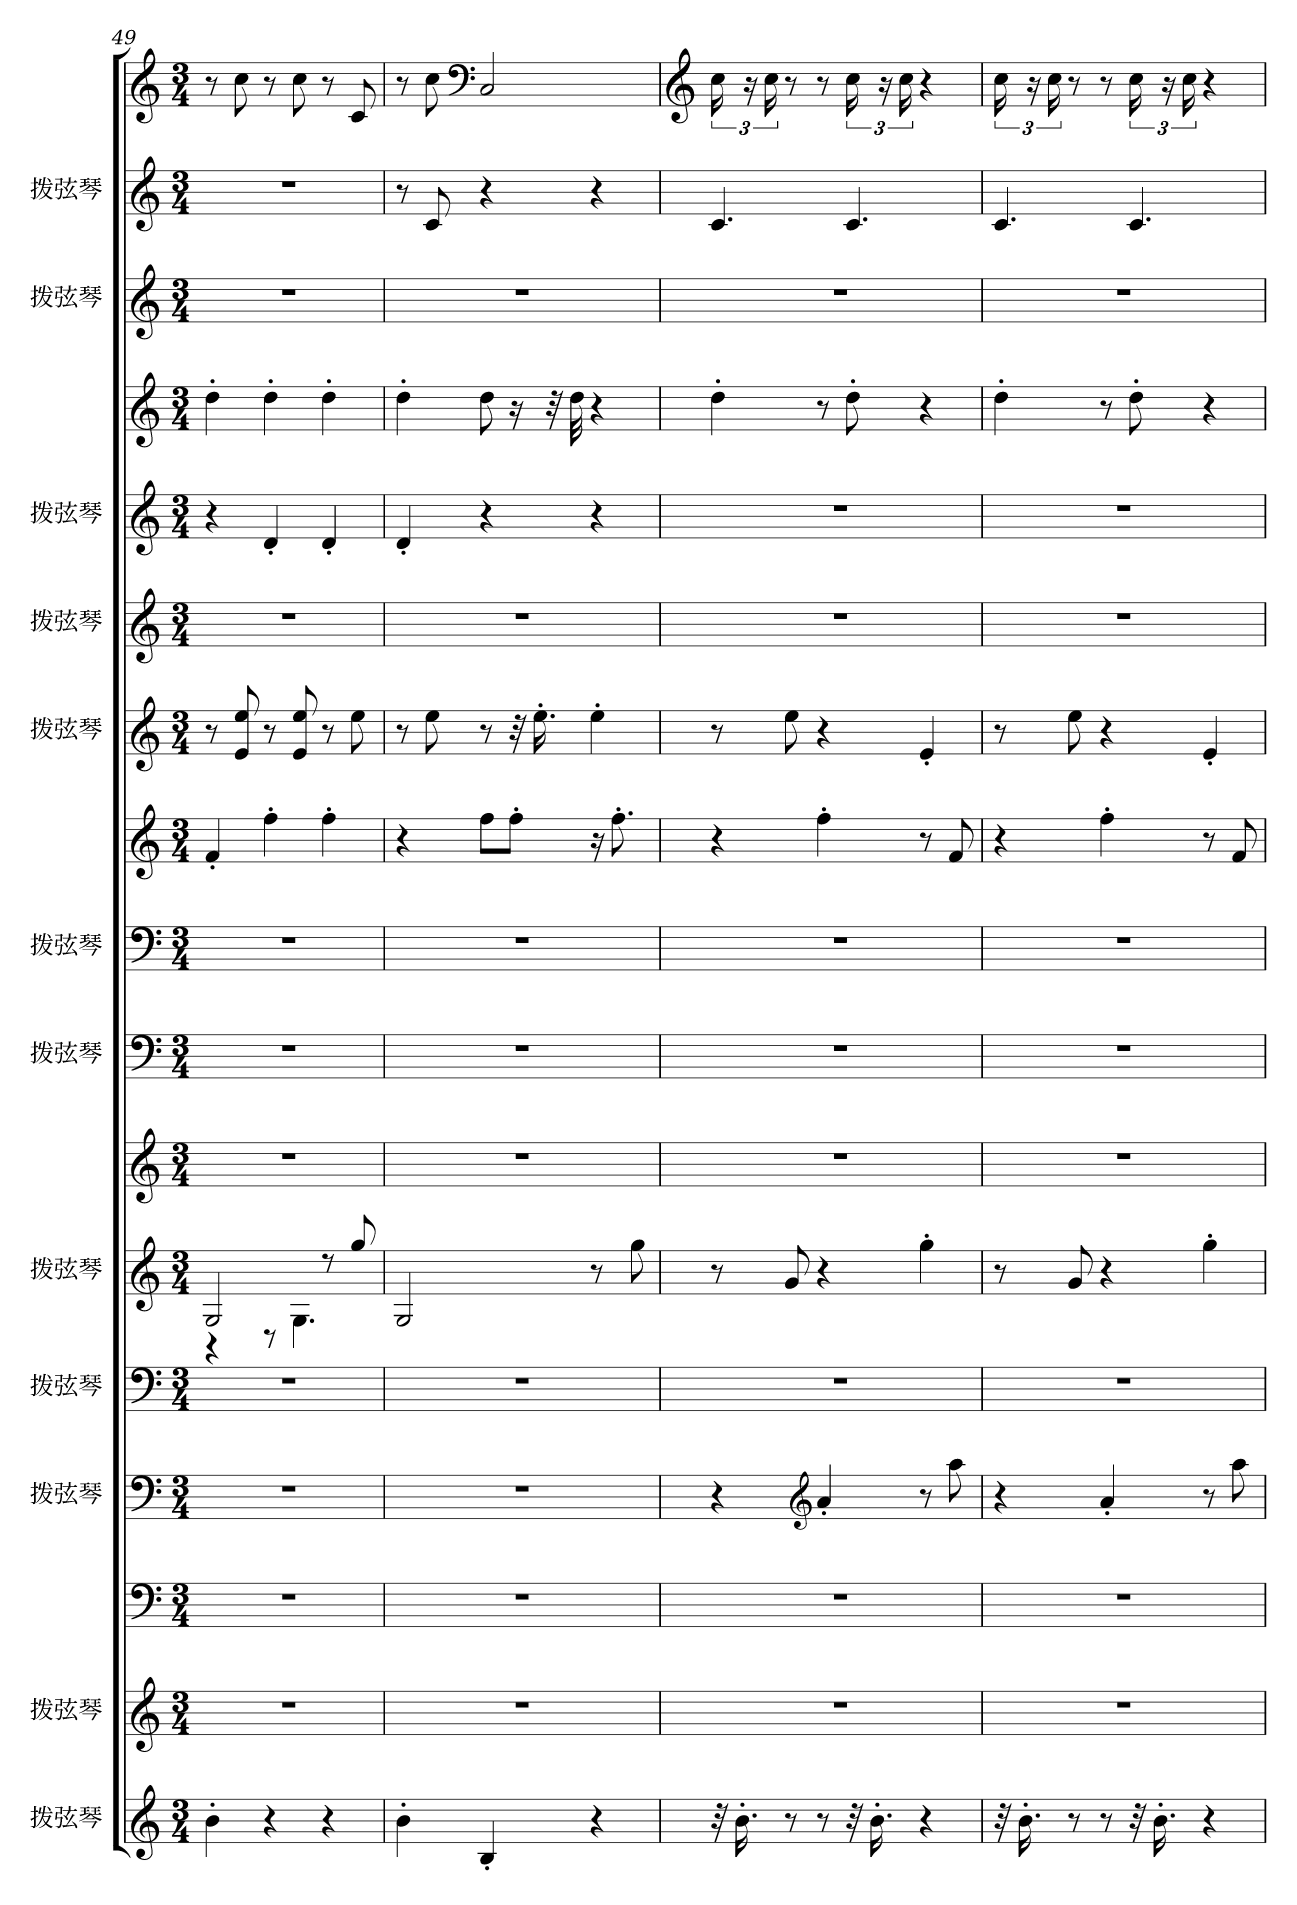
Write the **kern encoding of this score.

**kern	**kern	**kern	**kern	**kern	**kern	**kern	**kern	**kern	**kern	**kern	**kern	**kern	**kern	**kern	**kern	**kern
*part12	*part11	*part11	*part10	*part9	*part8	*part8	*part7	*part6	*part6	*part5	*part4	*part3	*part3	*part2	*part1	*part1
*staff17	*staff16	*staff15	*staff14	*staff13	*staff12	*staff11	*staff10	*staff9	*staff8	*staff7	*staff6	*staff5	*staff4	*staff3	*staff2	*staff1
*I"拨弦琴	*I"拨弦琴	*	*I"拨弦琴	*I"拨弦琴	*I"拨弦琴	*	*I"拨弦琴	*I"拨弦琴	*	*I"拨弦琴	*I"拨弦琴	*I"拨弦琴	*	*I"拨弦琴	*I"拨弦琴	*
*clefG2	*clefG2	*clefF4	*clefF4	*clefF4	*clefG2	*clefG2	*clefF4	*clefF4	*clefG2	*clefG2	*clefG2	*clefG2	*clefG2	*clefG2	*clefG2	*clefG2
*k[]	*k[]	*k[]	*k[]	*k[]	*k[]	*k[]	*k[]	*k[]	*k[]	*k[]	*k[]	*k[]	*k[]	*k[]	*k[]	*k[]
*M3/4	*M3/4	*M3/4	*M3/4	*M3/4	*M3/4	*M3/4	*M3/4	*M3/4	*M3/4	*M3/4	*M3/4	*M3/4	*M3/4	*M3/4	*M3/4	*M3/4
=49	=49	=49	=49	=49	=49	=49	=49	=49	=49	=49	=49	=49	=49	=49	=49	=49
*	*	*	*	*	*^	*	*	*	*	*	*	*	*	*	*	*
4b'\	2.r	2.r	2.r	2.r	2G/	4r	2.r	2.r	2.r	4f'/	8r	2.r	4r	4dd'\	2.r	2.r	8r
.	.	.	.	.	.	.	.	.	.	.	8e/ 8ee/	.	.	.	.	.	8cc\
4r	.	.	.	.	.	8r	.	.	.	4ff'\	8r	.	4d'/	4dd'\	.	.	8r
.	.	.	.	.	.	4.G\	.	.	.	.	8e/ 8ee/	.	.	.	.	.	8cc\
4r	.	.	.	.	8r	.	.	.	.	4ff'\	8r	.	4d'/	4dd'\	.	.	8r
.	.	.	.	.	8gg/	.	.	.	.	.	8ee\	.	.	.	.	.	8c/
*	*	*	*	*	*v	*v	*	*	*	*	*	*	*	*	*	*	*
!!LO:PB:g=z
=50	=50	=50	=50	=50	=50	=50	=50	=50	=50	=50	=50	=50	=50	=50	=50	=50
4b'\	2.r	2.r	2.r	2.r	2G/	2.r	2.r	2.r	4r	8r	2.r	4d'/	4dd'\	2.r	8r	8r
.	.	.	.	.	.	.	.	.	.	8ee\	.	.	.	.	8c/	8cc\
*	*	*	*	*	*	*	*	*	*	*	*	*	*	*	*	*clefF4
4B'/	.	.	.	.	.	.	.	.	8ff\L	8r	.	4r	8dd\	.	4r	2C/
.	.	.	.	.	.	.	.	.	8ff'\J	32r	.	.	16r	.	.	.
.	.	.	.	.	.	.	.	.	.	16.ee'\	.	.	.	.	.	.
.	.	.	.	.	.	.	.	.	.	.	.	.	32r	.	.	.
.	.	.	.	.	.	.	.	.	.	.	.	.	32dd\	.	.	.
4r	.	.	.	.	8r	.	.	.	16r	4ee'\	.	4r	4r	.	4r	.
.	.	.	.	.	.	.	.	.	8.ff'\	.	.	.	.	.	.	.
.	.	.	.	.	8gg\	.	.	.	.	.	.	.	.	.	.	.
=51	=51	=51	=51	=51	=51	=51	=51	=51	=51	=51	=51	=51	=51	=51	=51	=51
*	*	*	*	*	*	*	*	*	*	*	*	*	*	*	*	*clefG2
32r	2.r	2.r	4r	2.r	8r	2.r	2.r	2.r	4r	8r	2.r	2.r	4dd'\	2.r	4.c/	24cc\
16.b'\	.	.	.	.	.	.	.	.	.	.	.	.	.	.	.	.
.	.	.	.	.	.	.	.	.	.	.	.	.	.	.	.	24r
.	.	.	.	.	.	.	.	.	.	.	.	.	.	.	.	24cc\
8r	.	.	.	.	8g/	.	.	.	.	8ee\	.	.	.	.	.	8r
*	*	*	*clefG2	*	*	*	*	*	*	*	*	*	*	*	*	*
8r	.	.	4a'/	.	4r	.	.	.	4ff'\	4r	.	.	8r	.	.	8r
32r	.	.	.	.	.	.	.	.	.	.	.	.	8dd'\	.	4.c/	24cc\
16.b'\	.	.	.	.	.	.	.	.	.	.	.	.	.	.	.	.
.	.	.	.	.	.	.	.	.	.	.	.	.	.	.	.	24r
.	.	.	.	.	.	.	.	.	.	.	.	.	.	.	.	24cc\
4r	.	.	8r	.	4gg'\	.	.	.	8r	4e'/	.	.	4r	.	.	4r
.	.	.	8aa\	.	.	.	.	.	8f/	.	.	.	.	.	.	.
=52	=52	=52	=52	=52	=52	=52	=52	=52	=52	=52	=52	=52	=52	=52	=52	=52
32r	2.r	2.r	4r	2.r	8r	2.r	2.r	2.r	4r	8r	2.r	2.r	4dd'\	2.r	4.c/	24cc\
16.b'\	.	.	.	.	.	.	.	.	.	.	.	.	.	.	.	.
.	.	.	.	.	.	.	.	.	.	.	.	.	.	.	.	24r
.	.	.	.	.	.	.	.	.	.	.	.	.	.	.	.	24cc\
8r	.	.	.	.	8g/	.	.	.	.	8ee\	.	.	.	.	.	8r
8r	.	.	4a'/	.	4r	.	.	.	4ff'\	4r	.	.	8r	.	.	8r
32r	.	.	.	.	.	.	.	.	.	.	.	.	8dd'\	.	4.c/	24cc\
16.b'\	.	.	.	.	.	.	.	.	.	.	.	.	.	.	.	.
.	.	.	.	.	.	.	.	.	.	.	.	.	.	.	.	24r
.	.	.	.	.	.	.	.	.	.	.	.	.	.	.	.	24cc\
4r	.	.	8r	.	4gg'\	.	.	.	8r	4e'/	.	.	4r	.	.	4r
.	.	.	8aa\	.	.	.	.	.	8f/	.	.	.	.	.	.	.
=	=	=	=	=	=	=	=	=	=	=	=	=	=	=	=	=
*-	*-	*-	*-	*-	*-	*-	*-	*-	*-	*-	*-	*-	*-	*-	*-	*-
